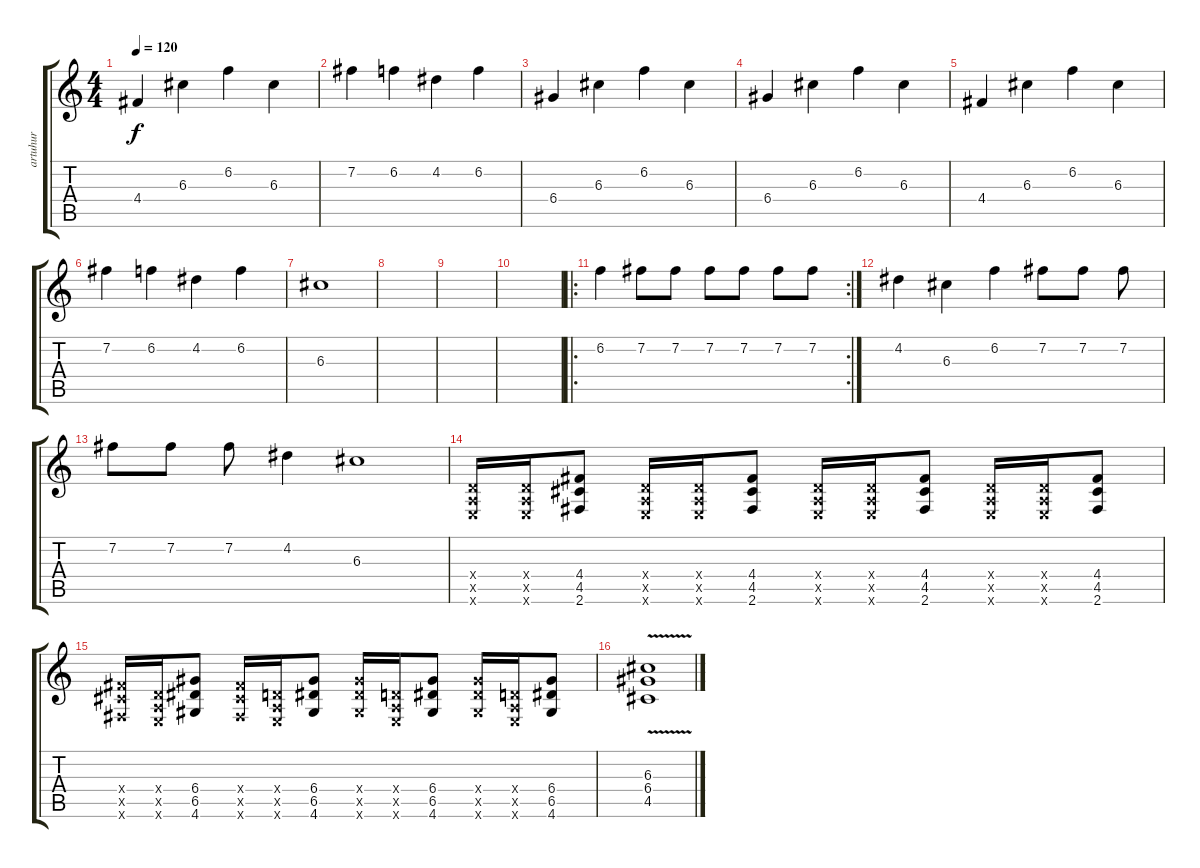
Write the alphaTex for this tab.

\track ("artuhur" "artuhur") {instrument distortionguitar}
\staff {score tabs}
\tuning (E4 B3 G3 D3 A2 E2) {hide}
\ts (4 4)
\tempo 120
\clef g2
\ks c
4.4.4{dy f} 6.3.4 6.2.4 6.3.4 |
7.2.4 6.2.4 4.2.4 6.2.4 |
6.4.4 6.3.4 6.2.4 6.3.4 |
6.4.4 6.3.4 6.2.4 6.3.4 |
4.4.4 6.3.4 6.2.4 6.3.4 |
7.2.4 6.2.4 4.2.4 6.2.4 |
6.3.1 |
|
|
|
\ro
\rc 2
6.2.4 7.2.8 7.2.8 7.2.8 7.2.8 7.2.8 7.2.8 |
4.2.4 6.3.4 6.2.4 7.2.8 7.2.8 7.2.8 |
7.2.8 7.2.8 7.2.8 4.2.4 6.3.1 |
(0.4{x} 0.5{x} 0.6{x}).16 (0.4{x} 0.5{x} 0.6{x}).16 (4.4 4.5 2.6).8 (0.4{x} 0.5{x} 0.6{x}).16 (0.4{x} 0.5{x} 0.6{x}).16 (4.4 4.5 2.6).8 (0.4{x} 0.5{x} 0.6{x}).16 (0.4{x} 0.5{x} 0.6{x}).16 (4.4 4.5 2.6).8 (0.4{x} 0.5{x} 0.6{x}).16 (0.4{x} 0.5{x} 0.6{x}).16 (4.4 4.5 2.6).8 |
(4.4{x} 4.5{x} 2.6{x}).16 (0.4{x} 0.5{x} 0.6{x}).16 (6.4 6.5 4.6).8 (4.4{x} 4.5{x} 2.6{x}).16 (0.4{x} 0.5{x} 0.6{x}).16 (6.4 6.5 4.6).8 (6.4{x} 6.5{x} 4.6{x}).16 (0.4{x} 0.5{x} 0.6{x}).16 (6.4 6.5 4.6).8 (6.4{x} 6.5{x} 4.6{x}).16 (0.4{x} 0.5{x} 0.6{x}).16 (6.4 6.5 4.6).8 |
(6.3{v} 6.4 4.5).1
